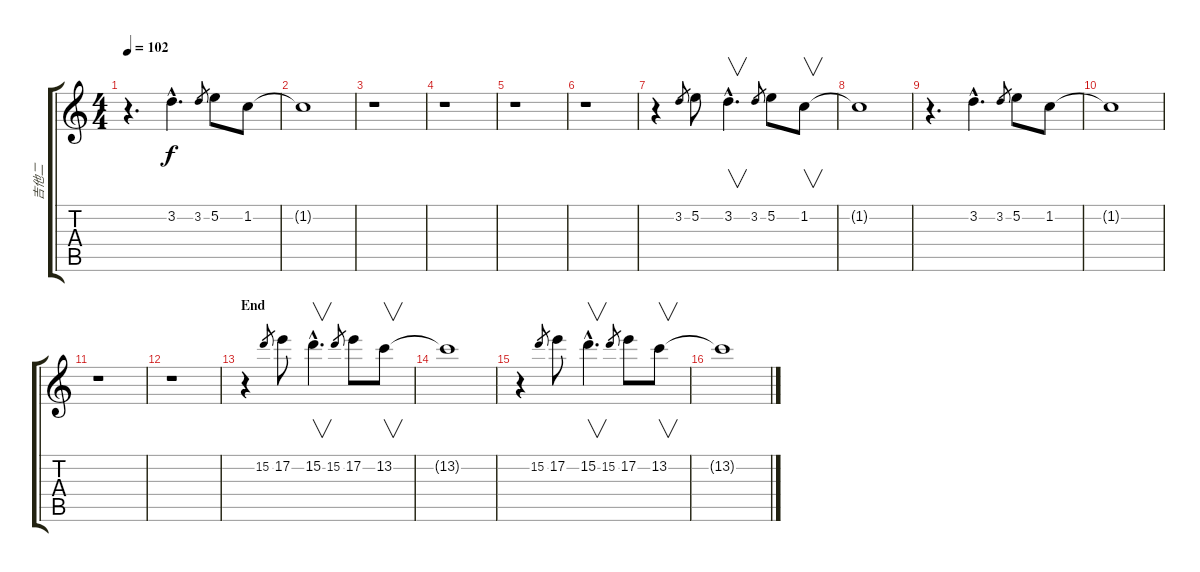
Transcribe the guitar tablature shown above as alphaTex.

\track ("吉他二" "吉他二") {instrument electricguitarclean}
\staff {score tabs}
\tuning (E4 B3 G3 D3 A2 E2) {hide}
\ts (4 4)
\tempo 102
\clef g2
\ks c
r.4{d dy f} 3.2{hac}.4{d} 3.2.8{gr} 5.2.8 1.2.8 |
1.2{t}.1 |
r.1 |
r.1 |
r.1 |
r.1 |
r.4 3.2.8{gr} 5.2.8 3.2{hac}.4{v d} 3.2.8{gr} 5.2.8 1.2.8{v} |
1.2{t}.1 |
r.4{d} 3.2{hac}.4{d} 3.2.8{gr} 5.2.8 1.2.8 |
1.2{t}.1 |
r.1 |
r.1 |
\section ("" "End")
r.4{instrument overdrivenguitar} 15.2.8{gr} 17.2.8 15.2{hac}.4{v d} 15.2.8{gr} 17.2.8 13.2.8{v volume 5} |
13.2{t}.1 |
r.4{volume 16 instrument overdrivenguitar} 15.2.8{gr} 17.2.8 15.2{hac}.4{v d} 15.2.8{gr} 17.2.8 13.2.8{v volume 5} |
13.2{t}.1
